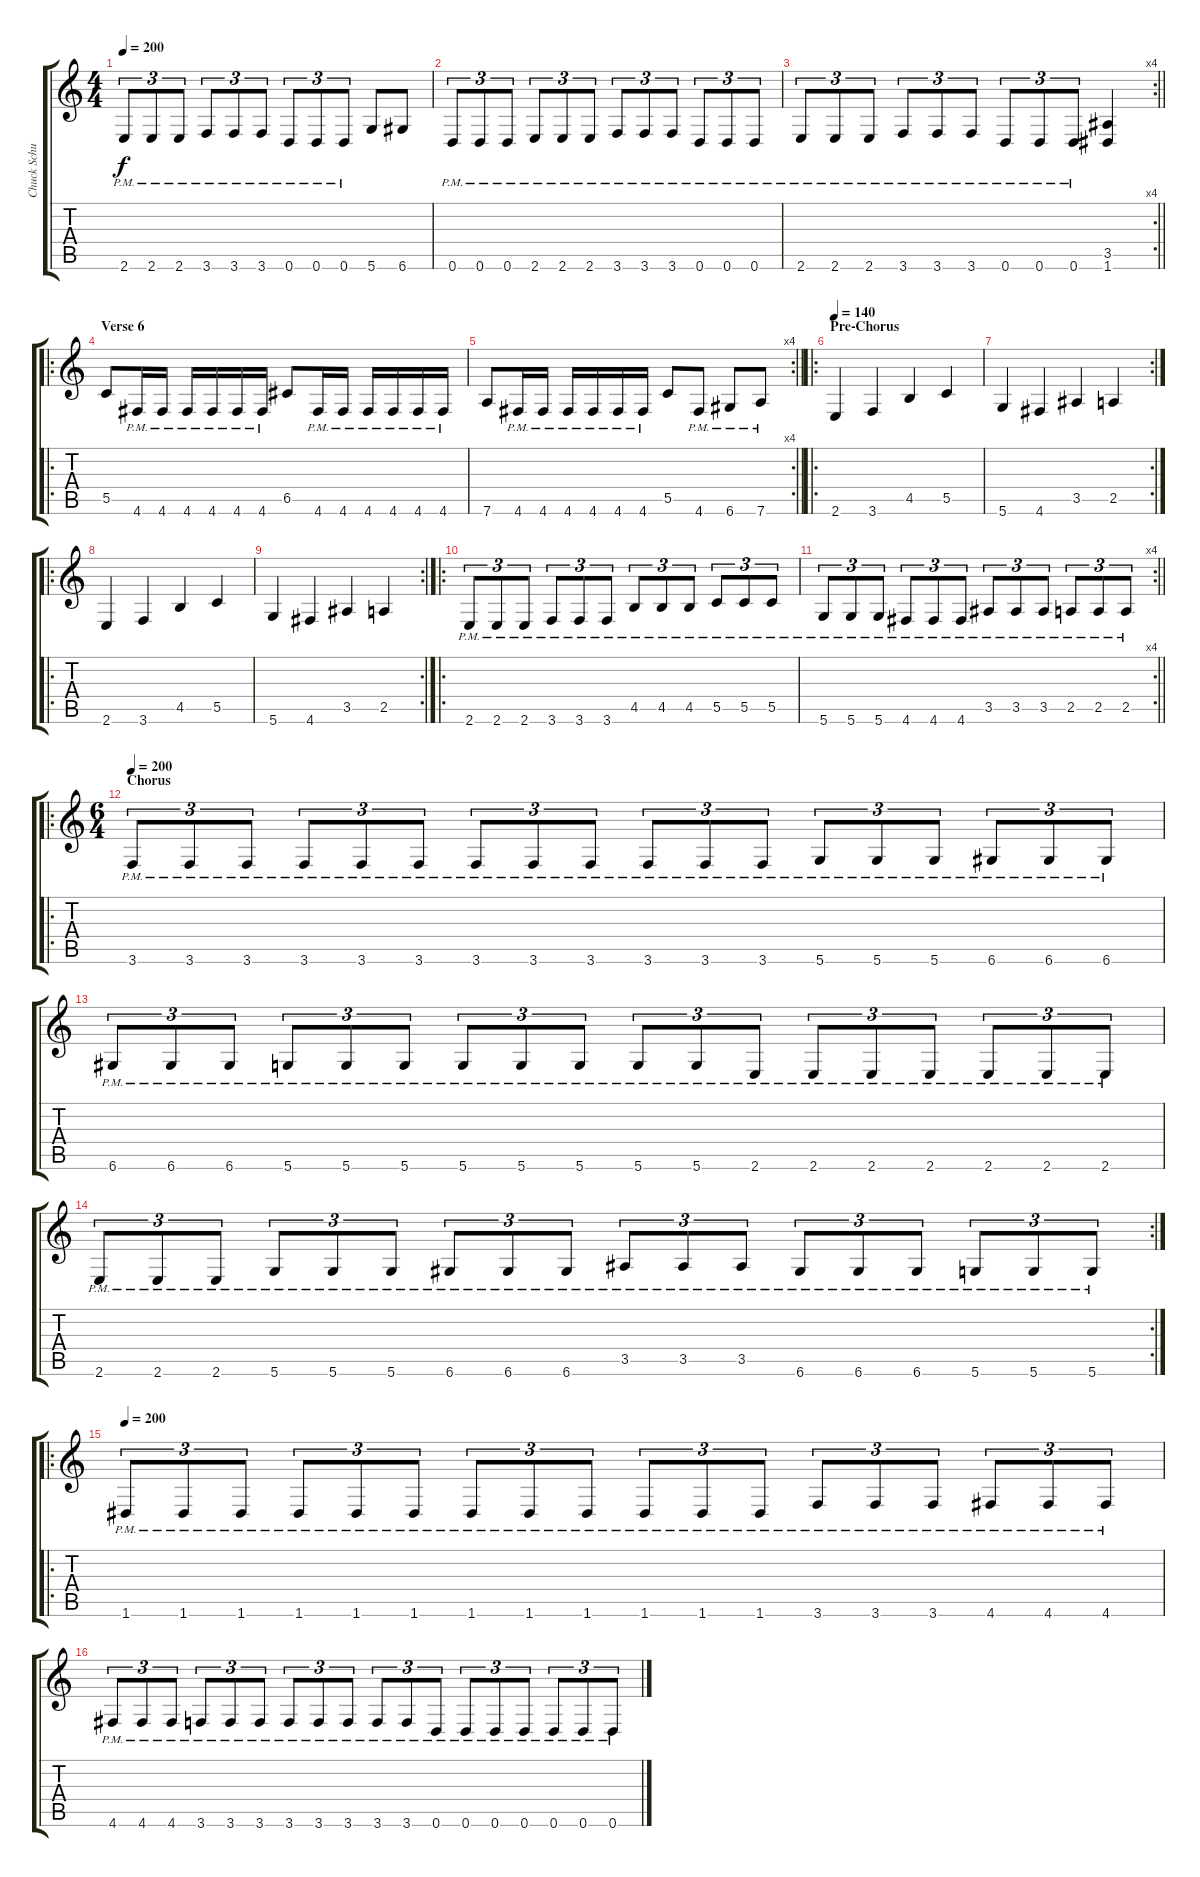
\track ("Chuck Schuldiner" "Chuck Schu") {instrument distortionguitar}
\staff {score tabs}
\tuning (D4 A3 F3 C3 G2 D2) {hide}
\ts (4 4)
\tempo 200
\clef g2
\ks c
2.6{pm}.8{tu (3 2) dy f} 2.6{pm}.8{tu (3 2)} 2.6{pm}.8{tu (3 2)} 3.6{pm}.8{tu (3 2)} 3.6{pm}.8{tu (3 2)} 3.6{pm}.8{tu (3 2)} 0.6{pm}.8{tu (3 2)} 0.6{pm}.8{tu (3 2)} 0.6{pm}.8{tu (3 2)} 5.6.8 6.6.8 |
0.6{pm}.8{tu (3 2)} 0.6{pm}.8{tu (3 2)} 0.6{pm}.8{tu (3 2)} 2.6{pm}.8{tu (3 2)} 2.6{pm}.8{tu (3 2)} 2.6{pm}.8{tu (3 2)} 3.6{pm}.8{tu (3 2)} 3.6{pm}.8{tu (3 2)} 3.6{pm}.8{tu (3 2)} 0.6{pm}.8{tu (3 2)} 0.6{pm}.8{tu (3 2)} 0.6{pm}.8{tu (3 2)} |
\rc 4
\barLineRight lightlight
2.6{pm}.8{tu (3 2)} 2.6{pm}.8{tu (3 2)} 2.6{pm}.8{tu (3 2)} 3.6{pm}.8{tu (3 2)} 3.6{pm}.8{tu (3 2)} 3.6{pm}.8{tu (3 2)} 0.6{pm}.8{tu (3 2)} 0.6{pm}.8{tu (3 2)} 0.6{pm}.8{tu (3 2)} (3.5 1.6).4 |
\ro
\section ("" "Verse 6")
5.5.8 4.6{pm}.16 4.6{pm}.16 4.6{pm}.16 4.6{pm}.16 4.6{pm}.16 4.6{pm}.16 6.5.8 4.6{pm}.16 4.6{pm}.16 4.6{pm}.16 4.6{pm}.16 4.6{pm}.16 4.6{pm}.16 |
\rc 4
\barLineRight lightlight
7.6.8 4.6{pm}.16 4.6{pm}.16 4.6{pm}.16 4.6{pm}.16 4.6{pm}.16 4.6{pm}.16 5.5.8 4.6{pm}.8 6.6{pm}.8 7.6{pm}.8 |
\ro
\section ("" "Pre-Chorus")
\tempo 140
2.6.4 3.6.4 4.5.4 5.5.4 |
\rc 2
5.6.4 4.6.4 3.5.4 2.5.4 |
\ro
2.6.4 3.6.4 4.5.4 5.5.4 |
\rc 2
5.6.4 4.6.4 3.5.4 2.5.4 |
\ro
2.6{pm}.8{tu (3 2)} 2.6{pm}.8{tu (3 2)} 2.6{pm}.8{tu (3 2)} 3.6{pm}.8{tu (3 2)} 3.6{pm}.8{tu (3 2)} 3.6{pm}.8{tu (3 2)} 4.5{pm}.8{tu (3 2)} 4.5{pm}.8{tu (3 2)} 4.5{pm}.8{tu (3 2)} 5.5{pm}.8{tu (3 2)} 5.5{pm}.8{tu (3 2)} 5.5{pm}.8{tu (3 2)} |
\rc 4
\barLineRight lightlight
5.6{pm}.8{tu (3 2)} 5.6{pm}.8{tu (3 2)} 5.6{pm}.8{tu (3 2)} 4.6{pm}.8{tu (3 2)} 4.6{pm}.8{tu (3 2)} 4.6{pm}.8{tu (3 2)} 3.5{pm}.8{tu (3 2)} 3.5{pm}.8{tu (3 2)} 3.5{pm}.8{tu (3 2)} 2.5{pm}.8{tu (3 2)} 2.5{pm}.8{tu (3 2)} 2.5{pm}.8{tu (3 2)} |
\ro
\ts (6 4)
\section ("" "Chorus")
\tempo 200
3.6{pm}.8{tu (3 2)} 3.6{pm}.8{tu (3 2)} 3.6{pm}.8{tu (3 2)} 3.6{pm}.8{tu (3 2)} 3.6{pm}.8{tu (3 2)} 3.6{pm}.8{tu (3 2)} 3.6{pm}.8{tu (3 2)} 3.6{pm}.8{tu (3 2)} 3.6{pm}.8{tu (3 2)} 3.6{pm}.8{tu (3 2)} 3.6{pm}.8{tu (3 2)} 3.6{pm}.8{tu (3 2)} 5.6{pm}.8{tu (3 2)} 5.6{pm}.8{tu (3 2)} 5.6{pm}.8{tu (3 2)} 6.6{pm}.8{tu (3 2)} 6.6{pm}.8{tu (3 2)} 6.6{pm}.8{tu (3 2)} |
6.6{pm}.8{tu (3 2)} 6.6{pm}.8{tu (3 2)} 6.6{pm}.8{tu (3 2)} 5.6{pm}.8{tu (3 2)} 5.6{pm}.8{tu (3 2)} 5.6{pm}.8{tu (3 2)} 5.6{pm}.8{tu (3 2)} 5.6{pm}.8{tu (3 2)} 5.6{pm}.8{tu (3 2)} 5.6{pm}.8{tu (3 2)} 5.6{pm}.8{tu (3 2)} 2.6{pm}.8{tu (3 2)} 2.6{pm}.8{tu (3 2)} 2.6{pm}.8{tu (3 2)} 2.6{pm}.8{tu (3 2)} 2.6{pm}.8{tu (3 2)} 2.6{pm}.8{tu (3 2)} 2.6{pm}.8{tu (3 2)} |
\rc 2
2.6{pm}.8{tu (3 2)} 2.6{pm}.8{tu (3 2)} 2.6{pm}.8{tu (3 2)} 5.6{pm}.8{tu (3 2)} 5.6{pm}.8{tu (3 2)} 5.6{pm}.8{tu (3 2)} 6.6{pm}.8{tu (3 2)} 6.6{pm}.8{tu (3 2)} 6.6{pm}.8{tu (3 2)} 3.5{pm}.8{tu (3 2)} 3.5{pm}.8{tu (3 2)} 3.5{pm}.8{tu (3 2)} 6.6{pm}.8{tu (3 2)} 6.6{pm}.8{tu (3 2)} 6.6{pm}.8{tu (3 2)} 5.6{pm}.8{tu (3 2)} 5.6{pm}.8{tu (3 2)} 5.6{pm}.8{tu (3 2)} |
\ro
\tempo 200
1.6{pm}.8{tu (3 2)} 1.6{pm}.8{tu (3 2)} 1.6{pm}.8{tu (3 2)} 1.6{pm}.8{tu (3 2)} 1.6{pm}.8{tu (3 2)} 1.6{pm}.8{tu (3 2)} 1.6{pm}.8{tu (3 2)} 1.6{pm}.8{tu (3 2)} 1.6{pm}.8{tu (3 2)} 1.6{pm}.8{tu (3 2)} 1.6{pm}.8{tu (3 2)} 1.6{pm}.8{tu (3 2)} 3.6{pm}.8{tu (3 2)} 3.6{pm}.8{tu (3 2)} 3.6{pm}.8{tu (3 2)} 4.6{pm}.8{tu (3 2)} 4.6{pm}.8{tu (3 2)} 4.6{pm}.8{tu (3 2)} |
4.6{pm}.8{tu (3 2)} 4.6{pm}.8{tu (3 2)} 4.6{pm}.8{tu (3 2)} 3.6{pm}.8{tu (3 2)} 3.6{pm}.8{tu (3 2)} 3.6{pm}.8{tu (3 2)} 3.6{pm}.8{tu (3 2)} 3.6{pm}.8{tu (3 2)} 3.6{pm}.8{tu (3 2)} 3.6{pm}.8{tu (3 2)} 3.6{pm}.8{tu (3 2)} 0.6{pm}.8{tu (3 2)} 0.6{pm}.8{tu (3 2)} 0.6{pm}.8{tu (3 2)} 0.6{pm}.8{tu (3 2)} 0.6{pm}.8{tu (3 2)} 0.6{pm}.8{tu (3 2)} 0.6{pm}.8{tu (3 2)}
